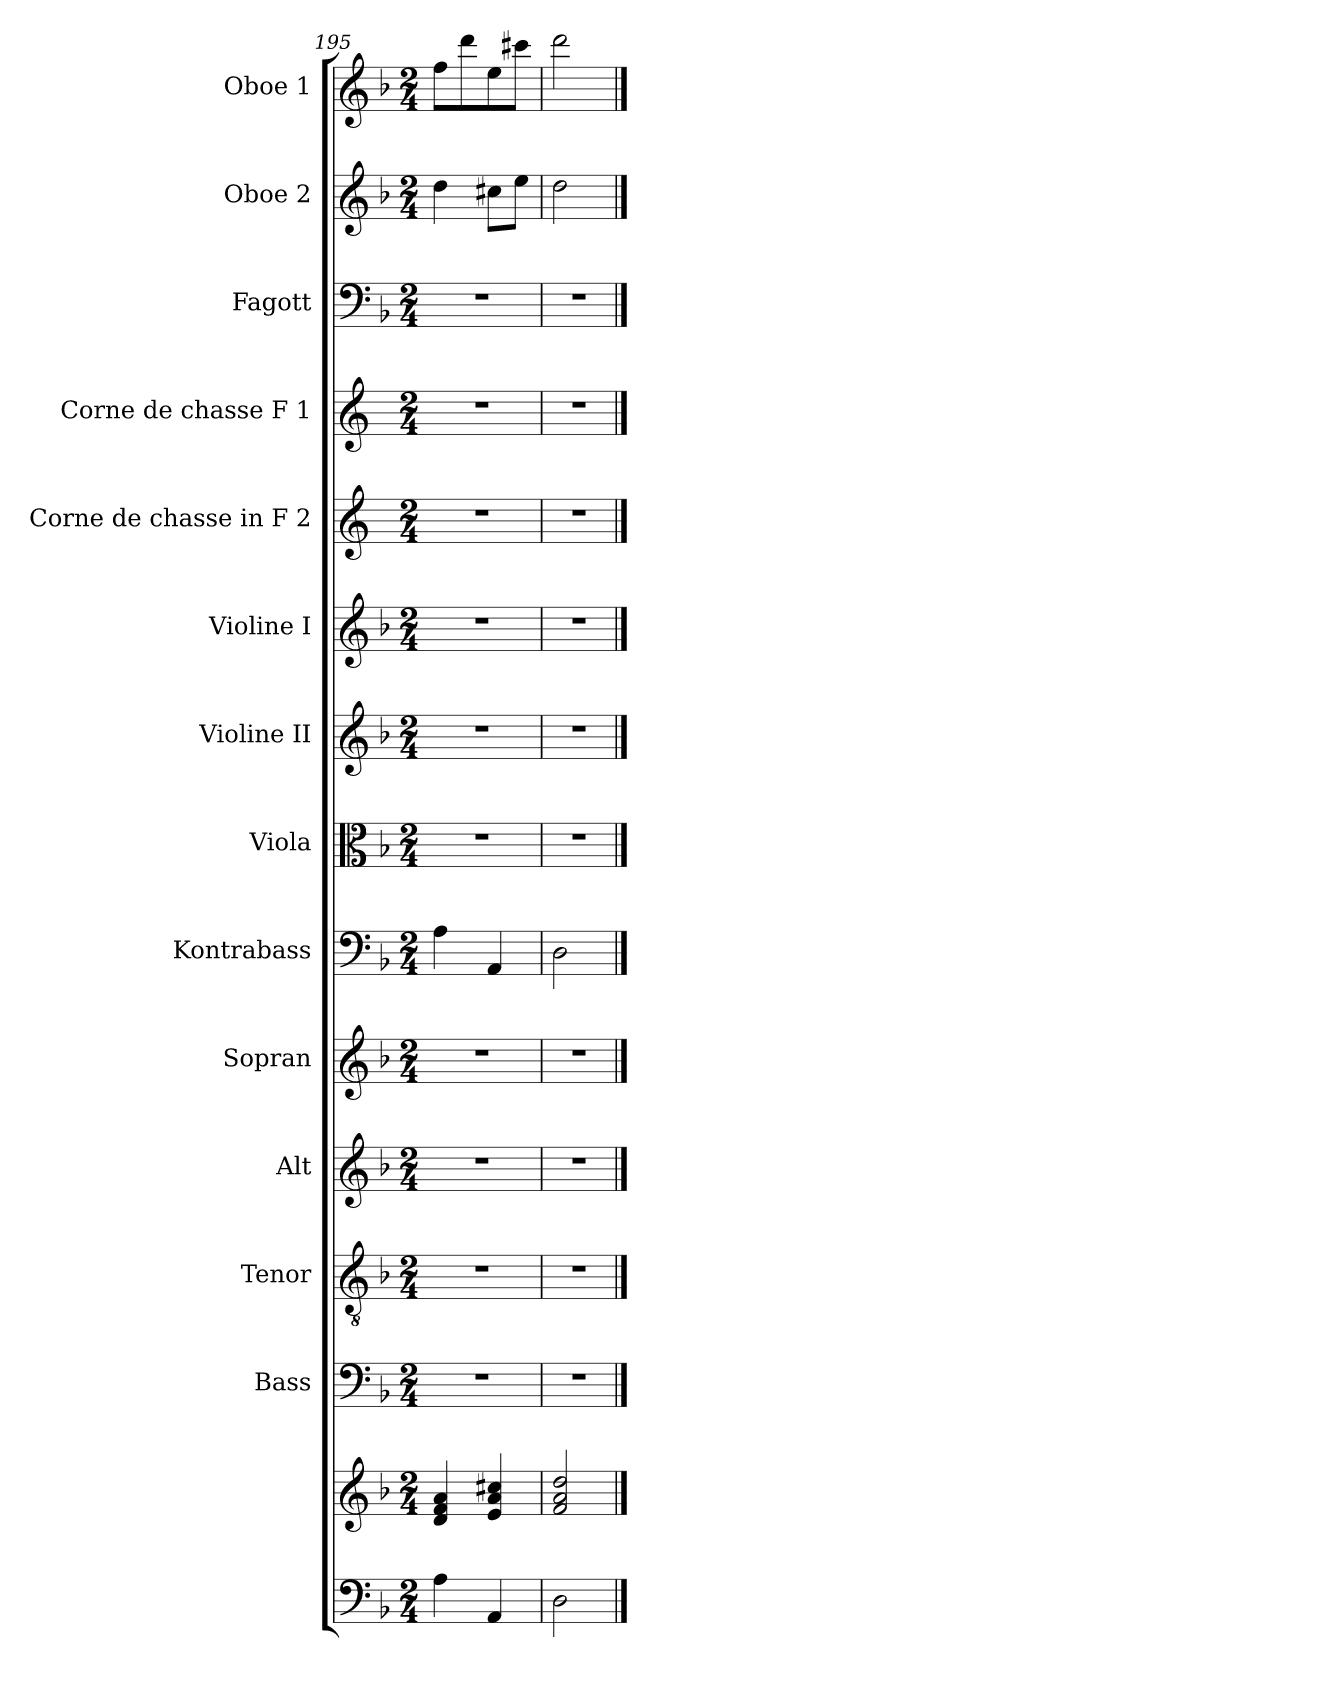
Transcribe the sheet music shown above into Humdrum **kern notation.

**kern	**kern	**kern	**kern	**kern	**kern	**kern	**kern	**kern	**kern	**kern	**kern	**kern	**kern	**kern
*part14	*part14	*part13	*part12	*part11	*part10	*part9	*part8	*part7	*part6	*part5	*part4	*part3	*part2	*part1
*staff15	*staff14	*staff13	*staff12	*staff11	*staff10	*staff9	*staff8	*staff7	*staff6	*staff5	*staff4	*staff3	*staff2	*staff1
*	*	*I"Bass	*I"Tenor	*I"Alt	*I"Sopran	*I"Kontrabass	*I"Viola	*I"Violine II	*I"Violine I	*I"Corne de chasse in F 2	*I"Corne de chasse F 1	*I"Fagott	*I"Oboe 2	*I"Oboe 1
*	*	*I'B.	*I'T.	*I'A.	*I'S.	*I'Kb.	*I'Vla.	*I'Vl. II	*I'Vl. I	*	*	*I'Fg.	*I'Ob. 2	*I'Ob. 1
*clefF4	*clefG2	*clefF4	*clefGv2	*clefG2	*clefG2	*clefF4	*clefC3	*clefG2	*clefG2	*clefG2	*clefG2	*clefF4	*clefG2	*clefG2
*	*	*	*	*	*	*ITrd7c12	*	*	*	*ITrd4c7	*ITrd4c7	*	*	*
*k[b-]	*k[b-]	*k[b-]	*k[b-]	*k[b-]	*k[b-]	*k[b-]	*k[b-]	*k[b-]	*k[b-]	*k[b-]	*k[b-]	*k[b-]	*k[b-]	*k[b-]
*F:	*F:	*F:	*F:	*F:	*F:	*F:	*F:	*F:	*F:	*F:	*F:	*F:	*F:	*F:
*M2/4	*M2/4	*M2/4	*M2/4	*M2/4	*M2/4	*M2/4	*M2/4	*M2/4	*M2/4	*M2/4	*M2/4	*M2/4	*M2/4	*M2/4
=195	=195	=195	=195	=195	=195	=195	=195	=195	=195	=195	=195	=195	=195	=195
4A\	4d/ 4f/ 4a/	2r	2r	2r	2r	4AA\	2r	2r	2r	2r	2r	2r	4dd\	8ff\L
.	.	.	.	.	.	.	.	.	.	.	.	.	.	8ddd\
4AA/	4e/ 4a/ 4cc#X/	.	.	.	.	4AAA/	.	.	.	.	.	.	8cc#X\L	8ee\
.	.	.	.	.	.	.	.	.	.	.	.	.	8ee\J	8ccc#X\J
=196	=196	=196	=196	=196	=196	=196	=196	=196	=196	=196	=196	=196	=196	=196
2D\	2f/ 2a/ 2dd/	2r	2r	2r	2r	2DD\	2r	2r	2r	2r	2r	2r	2dd\	2ddd\
==	==	==	==	==	==	==	==	==	==	==	==	==	==	==
*-	*-	*-	*-	*-	*-	*-	*-	*-	*-	*-	*-	*-	*-	*-
